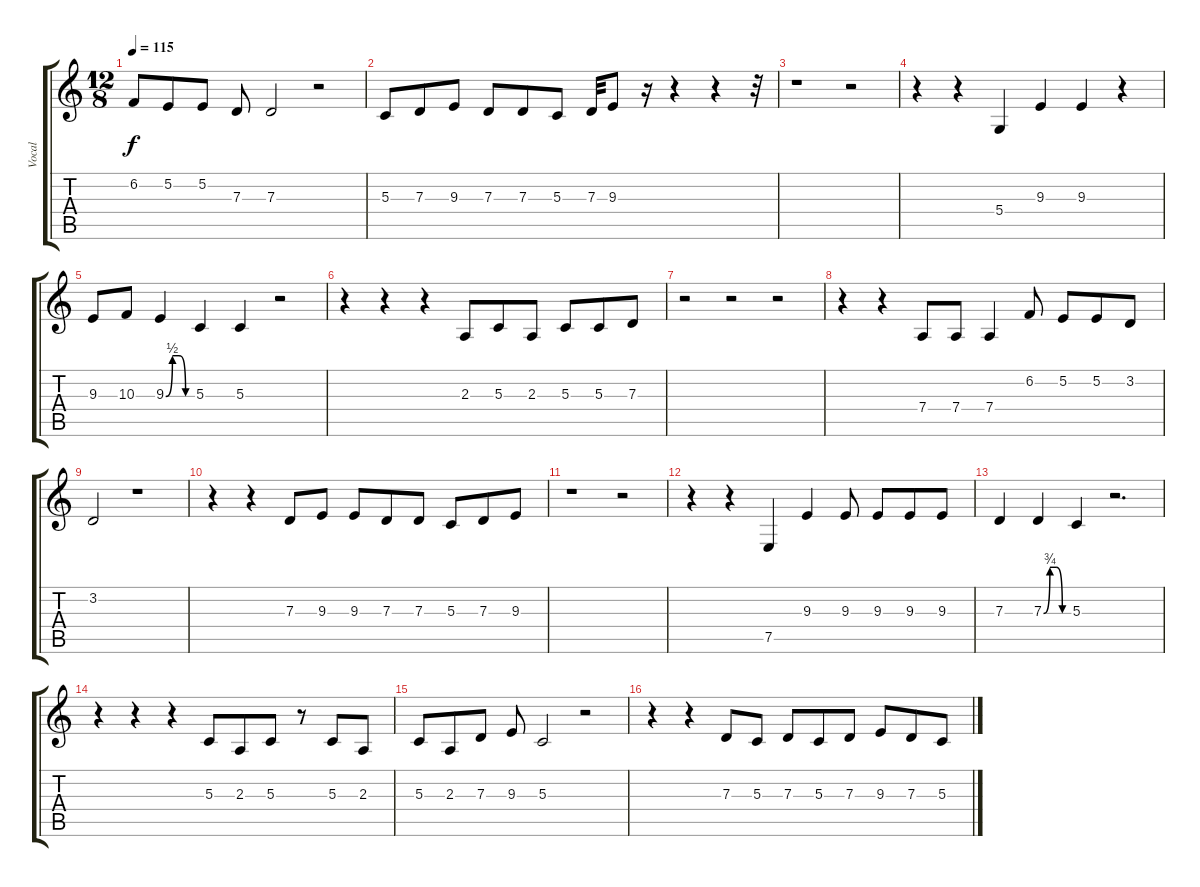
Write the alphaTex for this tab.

\track ("Vocal" "Vocal") {instrument flute}
\staff {score tabs}
\tuning (E4 B3 G3 D3 A2 E2) {hide}
\ts (12 8)
\tempo 115
\clef g2
\ks c
6.2.8{dy f} 5.2.8 5.2.8 7.3.8 7.3.2 r.2 |
5.3.8 7.3.8 9.3.8 7.3.8 7.3.8 5.3.8 7.3.32 9.3.8 r.16 r.4 r.4 r.32 |
r.1 r.2 |
r.4 r.4 5.4.4 9.3.4 9.3.4 r.4 |
9.3.8 10.3.8 9.3{be (custom 0 0 15 2 30 2 45 0 60 0)}.4 5.3.4 5.3.4 r.2 |
r.4 r.4 r.4 2.3.8 5.3.8 2.3.8 5.3.8 5.3.8 7.3.8 |
r.2 r.2 r.2 |
r.4 r.4 7.4.8 7.4.8 7.4.4 6.2.8 5.2.8 5.2.8 3.2.8 |
3.2.2 r.1 |
r.4 r.4 7.3.8 9.3.8 9.3.8 7.3.8 7.3.8 5.3.8 7.3.8 9.3.8 |
r.1 r.2 |
r.4 r.4 7.5.4 9.3.4 9.3.8 9.3.8 9.3.8 9.3.8 |
7.3.4 7.3{be (custom 0 0 15 3 30 3 45 0 60 0)}.4 5.3.4 r.2{d} |
r.4 r.4 r.4 5.3.8 2.3.8 5.3.8 r.8 5.3.8 2.3.8 |
5.3.8 2.3.8 7.3.8 9.3.8 5.3.2 r.2 |
r.4 r.4 7.3.8 5.3.8 7.3.8 5.3.8 7.3.8 9.3.8 7.3.8 5.3.8
